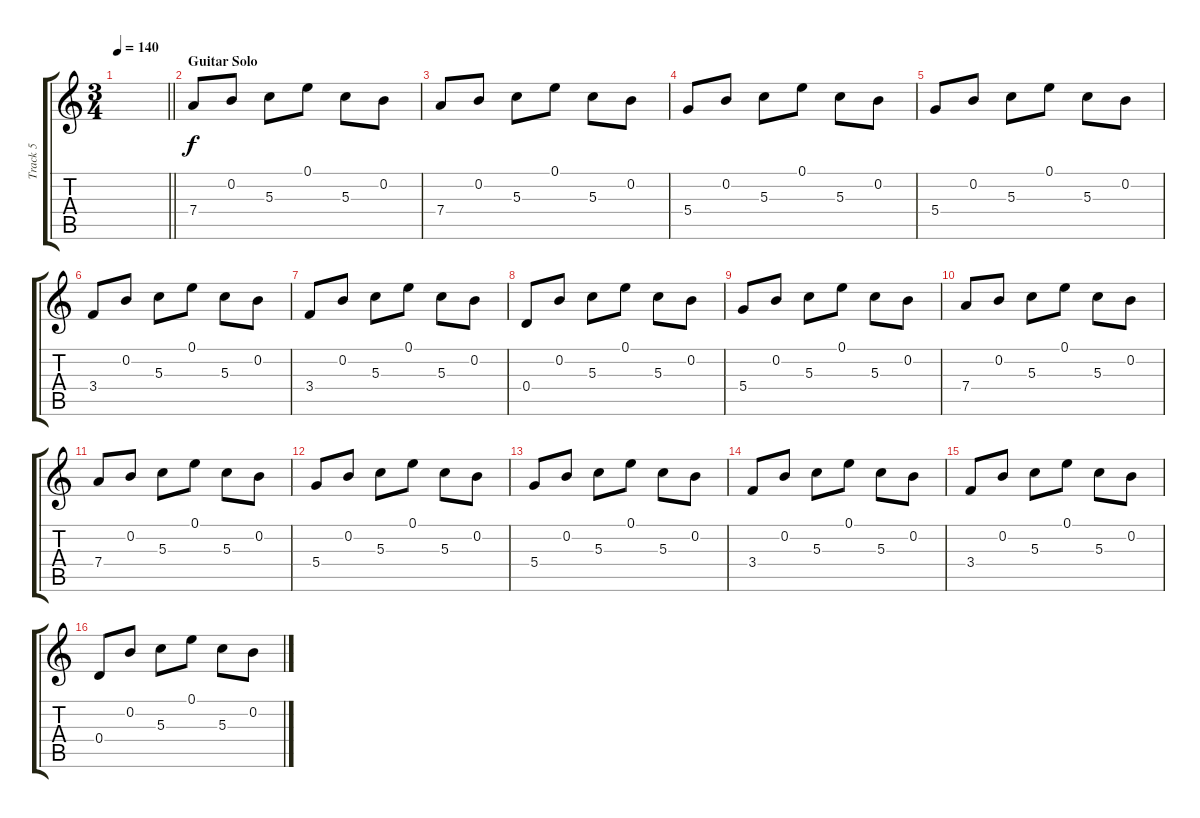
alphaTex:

\track ("Track 5" "Track 5") {instrument acousticguitarsteel}
\staff {score tabs}
\tuning (E4 B3 G3 D3 A2 E2) {hide}
\ts (3 4)
\tempo 140
\clef g2
\barLineRight lightlight
\ks c
|
\section ("" "Guitar Solo")
7.4.8{dy f} 0.2.8 5.3.8 0.1.8 5.3.8 0.2.8 |
7.4.8 0.2.8 5.3.8 0.1.8 5.3.8 0.2.8 |
5.4.8 0.2.8 5.3.8 0.1.8 5.3.8 0.2.8 |
5.4.8 0.2.8 5.3.8 0.1.8 5.3.8 0.2.8 |
3.4.8 0.2.8 5.3.8 0.1.8 5.3.8 0.2.8 |
3.4.8 0.2.8 5.3.8 0.1.8 5.3.8 0.2.8 |
0.4.8 0.2.8 5.3.8 0.1.8 5.3.8 0.2.8 |
5.4.8 0.2.8 5.3.8 0.1.8 5.3.8 0.2.8 |
7.4.8 0.2.8 5.3.8 0.1.8 5.3.8 0.2.8 |
7.4.8 0.2.8 5.3.8 0.1.8 5.3.8 0.2.8 |
5.4.8 0.2.8 5.3.8 0.1.8 5.3.8 0.2.8 |
5.4.8 0.2.8 5.3.8 0.1.8 5.3.8 0.2.8 |
3.4.8 0.2.8 5.3.8 0.1.8 5.3.8 0.2.8 |
3.4.8 0.2.8 5.3.8 0.1.8 5.3.8 0.2.8 |
0.4.8 0.2.8 5.3.8 0.1.8 5.3.8 0.2.8
